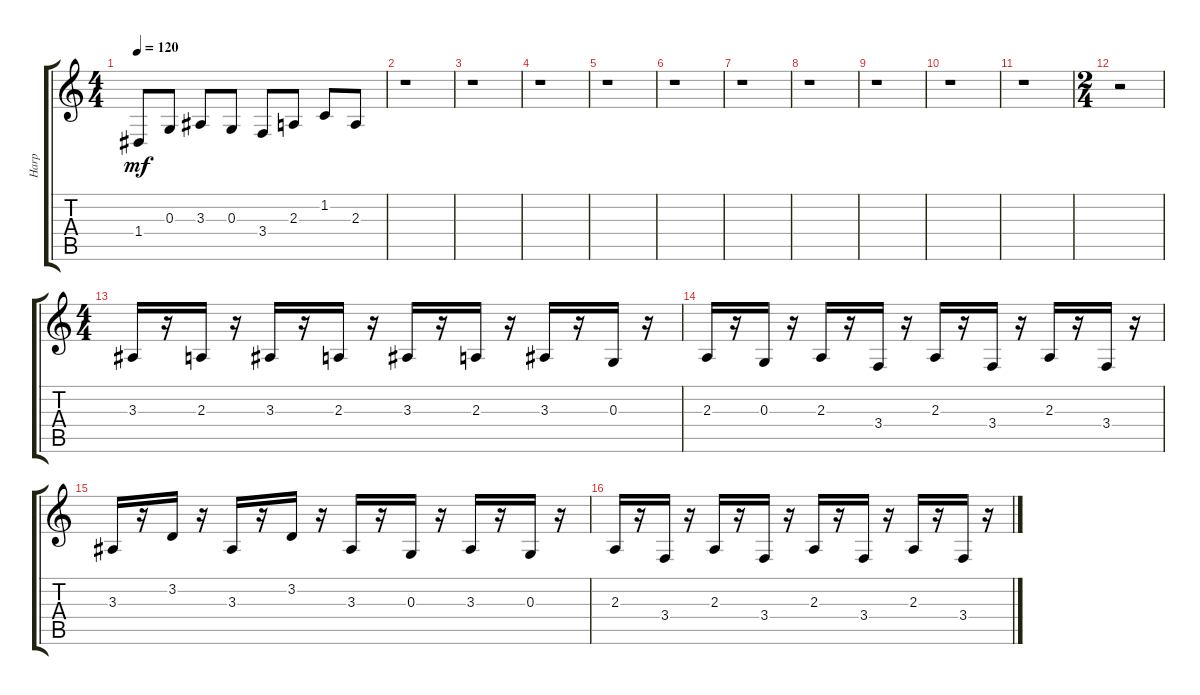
\track ("Harp" "Harp") {instrument orchestralharp}
\staff {score tabs}
\tuning (E4 B3 G3 D3 A2 E2) {hide}
\ts (4 4)
\tempo 120
\clef g2
\ks c
1.4.8{dy mf} 0.3.8 3.3.8 0.3.8 3.4.8 2.3.8 1.2.8 2.3.8 |
r.1 |
r.1 |
r.1 |
r.1 |
r.1 |
r.1 |
r.1 |
r.1 |
r.1 |
r.1 |
\ts (2 4)
r.2 |
\ts (4 4)
3.3.16 r.16 2.3.16 r.16 3.3.16 r.16 2.3.16 r.16 3.3.16 r.16 2.3.16 r.16 3.3.16 r.16 0.3.16 r.16 |
2.3.16 r.16 0.3.16 r.16 2.3.16 r.16 3.4.16 r.16 2.3.16 r.16 3.4.16 r.16 2.3.16 r.16 3.4.16 r.16 |
3.3.16 r.16 3.2.16 r.16 3.3.16 r.16 3.2.16 r.16 3.3.16 r.16 0.3.16 r.16 3.3.16 r.16 0.3.16 r.16 |
2.3.16 r.16 3.4.16 r.16 2.3.16 r.16 3.4.16 r.16 2.3.16 r.16 3.4.16 r.16 2.3.16 r.16 3.4.16 r.16
